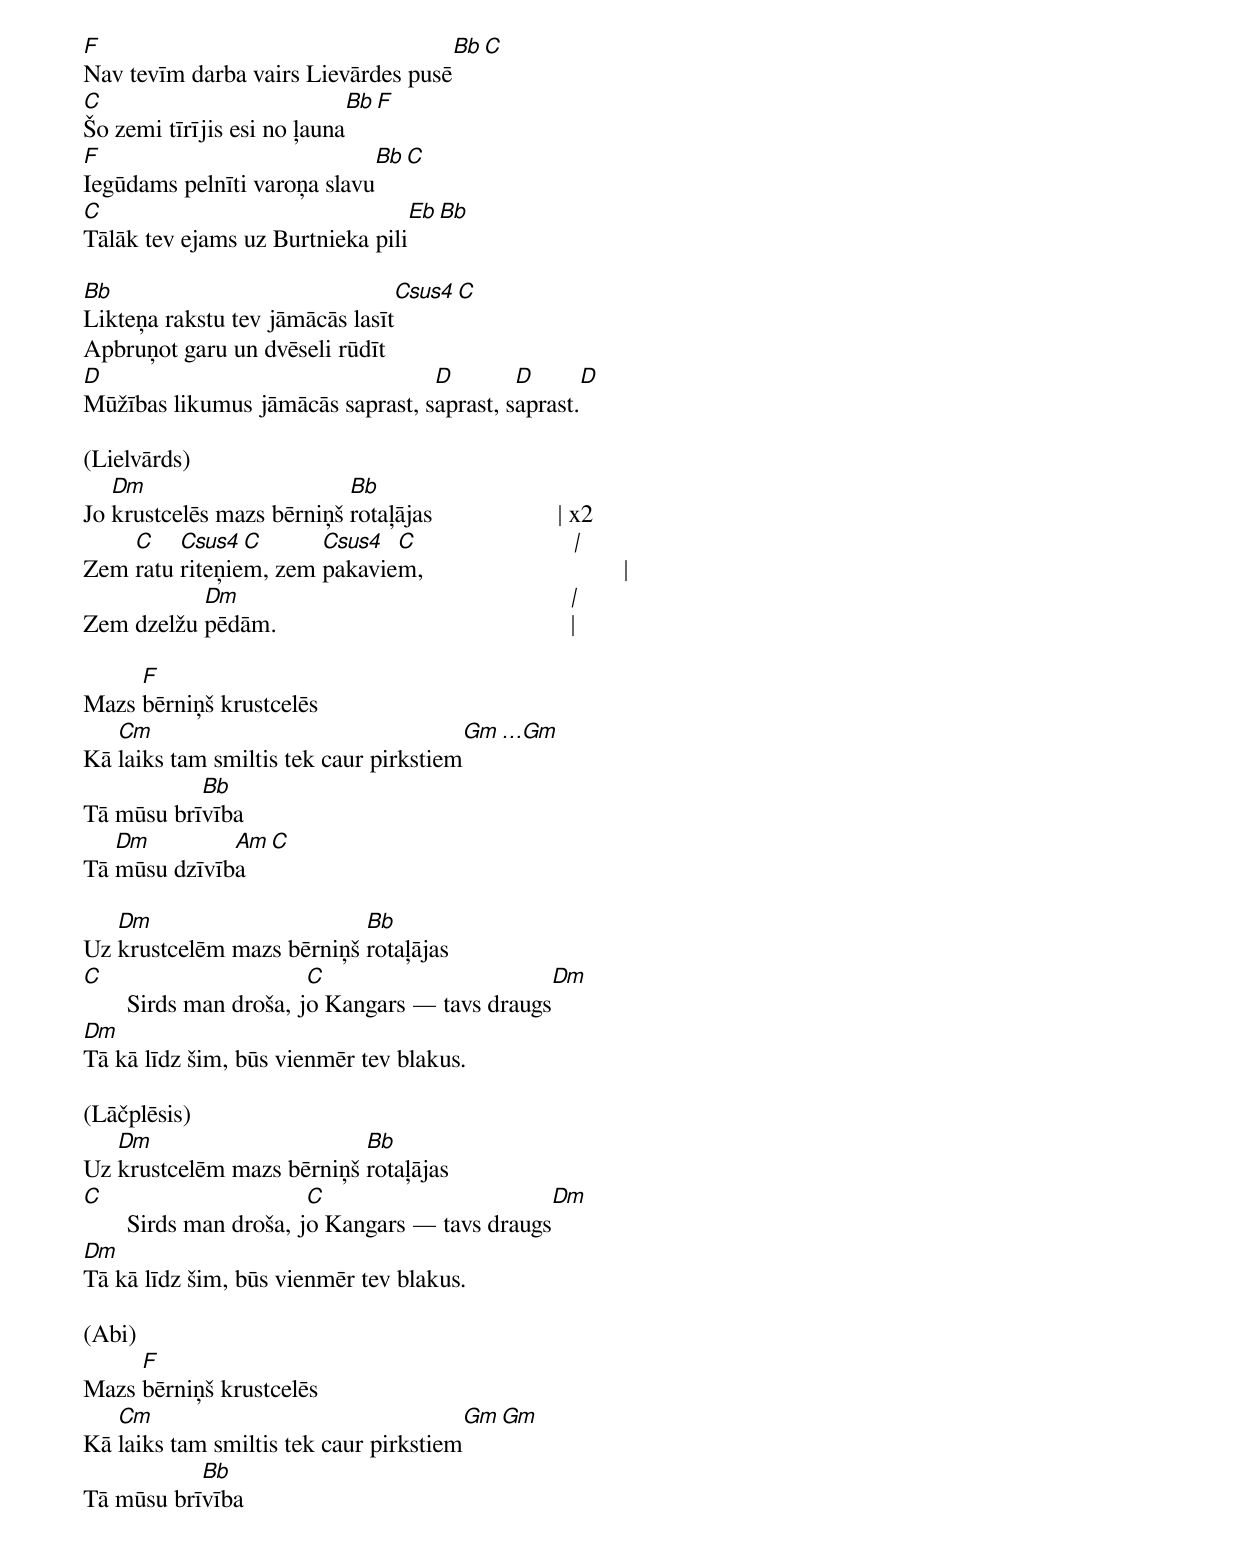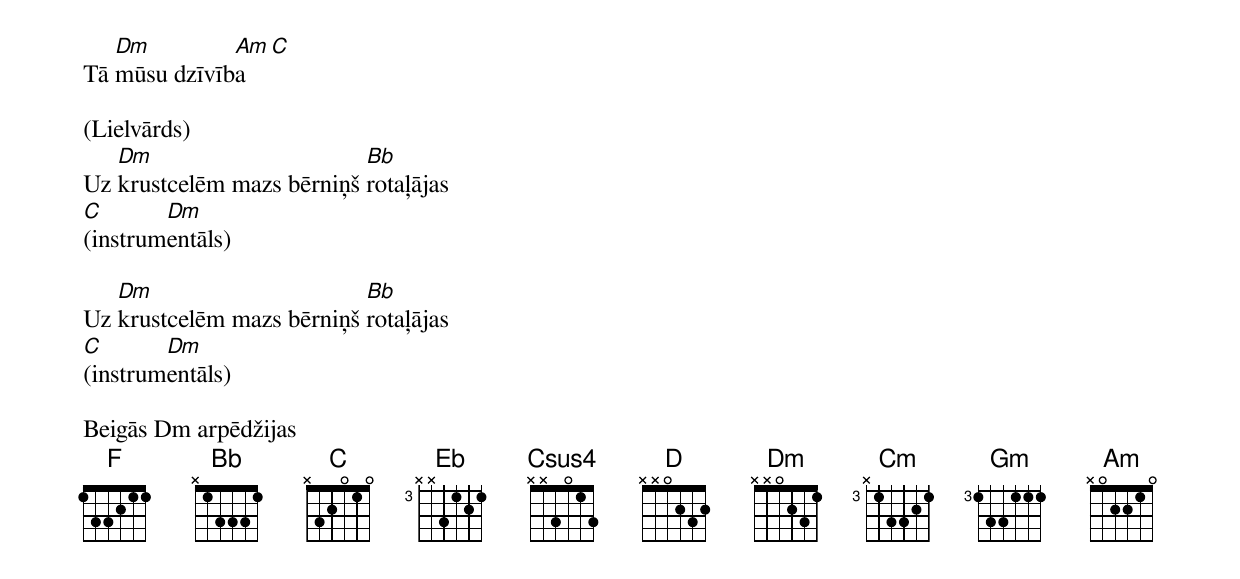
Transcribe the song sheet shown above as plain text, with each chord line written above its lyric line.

F						   	Bb  C
Nav tevīm darba vairs Lievārdes pusē
C				 			Bb  F
Šo zemi tīrījis esi no ļauna
F						   	Bb  C
Iegūdams pelnīti varoņa slavu
C							Eb  Bb
Tālāk tev ejams uz Burtnieka pili

Bb							Csus4 C
Likteņa rakstu tev jāmācās lasīt
C							Gsus2 D   (Gsus2 300033)
Apbruņot garu un dvēseli rūdīt
D				  D        D        D
Mūžības likumus jāmācās saprast, saprast, saprast.

(Lielvārds)
   Dm                      Bb
Jo krustcelēs mazs bērniņš rotaļājas 			| x2
    C    Csus4  C      Csus4  C				|
Zem ratu riteņiem, zem pakaviem,				|
           Dm							|
Zem dzelžu pēdām.						|

     F
Mazs bērniņš krustcelēs
   Cm				        Gm          …Gm
Kā laiks tam smiltis tek caur pirkstiem
	   Bb
Tā mūsu brīvība
   Dm         Am   C
Tā mūsu dzīvība

   Dm                      Bb
Uz krustcelēm mazs bērniņš rotaļājas
C    			 C			             Dm
       Sirds man droša, jo Kangars — tavs draugs
Dm
Tā kā līdz šim, būs vienmēr tev blakus.

(Lāčplēsis)
   Dm                      Bb
Uz krustcelēm mazs bērniņš rotaļājas
C    			 C			             Dm
       Sirds man droša, jo Kangars — tavs draugs
Dm
Tā kā līdz šim, būs vienmēr tev blakus.

(Abi)
     F
Mazs bērniņš krustcelēs
   Cm				        Gm          Gm
Kā laiks tam smiltis tek caur pirkstiem
	   Bb
Tā mūsu brīvība
   Dm         Am   C
Tā mūsu dzīvība

(Lielvārds)
   Dm                      Bb
Uz krustcelēm mazs bērniņš rotaļājas
C       Dm
(instrumentāls)

   Dm                      Bb
Uz krustcelēm mazs bērniņš rotaļājas
C       Dm
(instrumentāls)

Beigās Dm arpēdžijas
